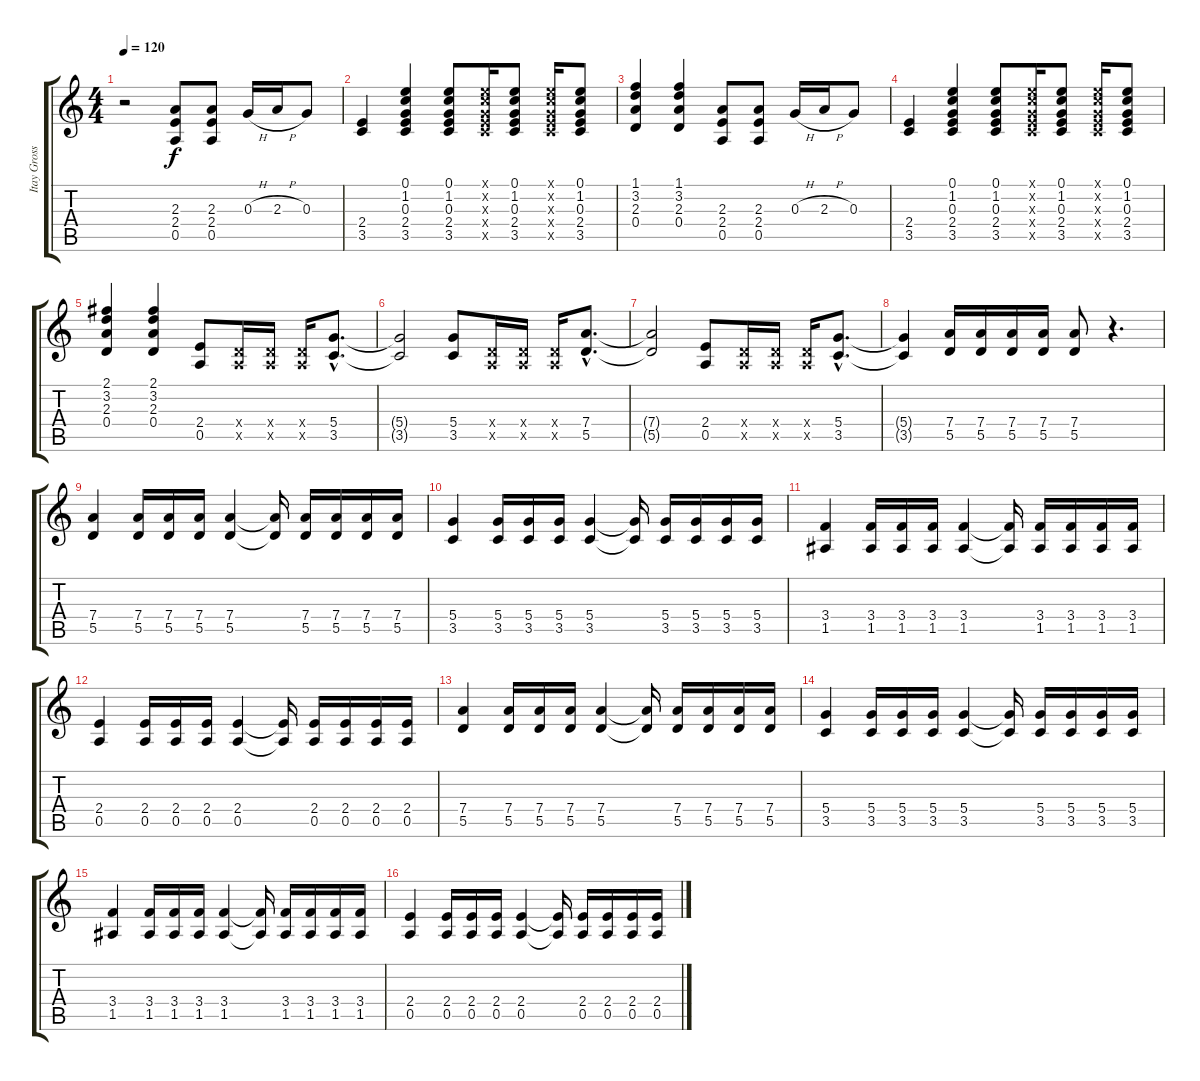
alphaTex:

\track ("Itay Gross" "Itay Gross") {instrument overdrivenguitar}
\staff {score tabs}
\tuning (E4 B3 G3 D3 A2 E2) {hide}
\ts (4 4)
\tempo 120
\clef g2
\ks c
r.2{dy f} (2.3 2.4 0.5).8 (2.3 2.4 0.5).8 0.3{h}.16 2.3{h}.16 0.3.8 |
(2.4 3.5).4 (0.1 1.2 0.3 2.4 3.5).4 (0.1 1.2 0.3 2.4 3.5).8 (0.1{x} 1.2{x} 0.3{x} 2.4{x} 3.5{x}).16 (0.1 1.2 0.3 2.4 3.5).8 (0.1{x} 1.2{x} 0.3{x} 2.4{x} 3.5{x}).16 (0.1 1.2 0.3 2.4 3.5).8 |
(1.1 3.2 2.3 0.4).4 (1.1 3.2 2.3 0.4).4 (2.3 2.4 0.5).8 (2.3 2.4 0.5).8 0.3{h}.16 2.3{h}.16 0.3.8 |
(2.4 3.5).4 (0.1 1.2 0.3 2.4 3.5).4 (0.1 1.2 0.3 2.4 3.5).8 (0.1{x} 1.2{x} 0.3{x} 2.4{x} 3.5{x}).16 (0.1 1.2 0.3 2.4 3.5).8 (0.1{x} 1.2{x} 0.3{x} 2.4{x} 3.5{x}).16 (0.1 1.2 0.3 2.4 3.5).8 |
(2.1 3.2 2.3 0.4).4 (2.1 3.2 2.3 0.4).4 (2.4 0.5).8 (0.4{x} 0.5{x}).16 (0.4{x} 0.5{x}).16 (0.4{x} 0.5{x}).16 (5.4{hac} 3.5{hac}).8{d} |
(5.4{t} 3.5{t}).2 (5.4 3.5).8 (0.4{x} 0.5{x}).16 (0.4{x} 0.5{x}).16 (0.4{x} 0.5{x}).16 (7.4{hac} 5.5{hac}).8{d} |
(7.4{t} 5.5{t}).2 (2.4 0.5).8 (0.4{x} 0.5{x}).16 (0.4{x} 0.5{x}).16 (0.4{x} 0.5{x}).16 (5.4{hac} 3.5{hac}).8{d} |
(5.4{t} 3.5{t}).4 (7.4 5.5).16 (7.4 5.5).16 (7.4 5.5).16 (7.4 5.5).16 (7.4 5.5).8 r.4{d} |
(7.4 5.5).4 (7.4 5.5).16 (7.4 5.5).16 (7.4 5.5).16 (7.4 5.5).4 (7.4{t} 5.5{t}).16 (7.4 5.5).16 (7.4 5.5).16 (7.4 5.5).16 (7.4 5.5).16 |
(5.4 3.5).4 (5.4 3.5).16 (5.4 3.5).16 (5.4 3.5).16 (5.4 3.5).4 (5.4{t} 3.5{t}).16 (5.4 3.5).16 (5.4 3.5).16 (5.4 3.5).16 (5.4 3.5).16 |
(3.4 1.5).4 (3.4 1.5).16 (3.4 1.5).16 (3.4 1.5).16 (3.4 1.5).4 (3.4{t} 1.5{t}).16 (3.4 1.5).16 (3.4 1.5).16 (3.4 1.5).16 (3.4 1.5).16 |
(2.4 0.5).4 (2.4 0.5).16 (2.4 0.5).16 (2.4 0.5).16 (2.4 0.5).4 (2.4{t} 0.5{t}).16 (2.4 0.5).16 (2.4 0.5).16 (2.4 0.5).16 (2.4 0.5).16 |
(7.4 5.5).4 (7.4 5.5).16 (7.4 5.5).16 (7.4 5.5).16 (7.4 5.5).4 (7.4{t} 5.5{t}).16 (7.4 5.5).16 (7.4 5.5).16 (7.4 5.5).16 (7.4 5.5).16 |
(5.4 3.5).4 (5.4 3.5).16 (5.4 3.5).16 (5.4 3.5).16 (5.4 3.5).4 (5.4{t} 3.5{t}).16 (5.4 3.5).16 (5.4 3.5).16 (5.4 3.5).16 (5.4 3.5).16 |
(3.4 1.5).4 (3.4 1.5).16 (3.4 1.5).16 (3.4 1.5).16 (3.4 1.5).4 (3.4{t} 1.5{t}).16 (3.4 1.5).16 (3.4 1.5).16 (3.4 1.5).16 (3.4 1.5).16 |
(2.4 0.5).4 (2.4 0.5).16 (2.4 0.5).16 (2.4 0.5).16 (2.4 0.5).4 (2.4{t} 0.5{t}).16 (2.4 0.5).16 (2.4 0.5).16 (2.4 0.5).16 (2.4 0.5).16
